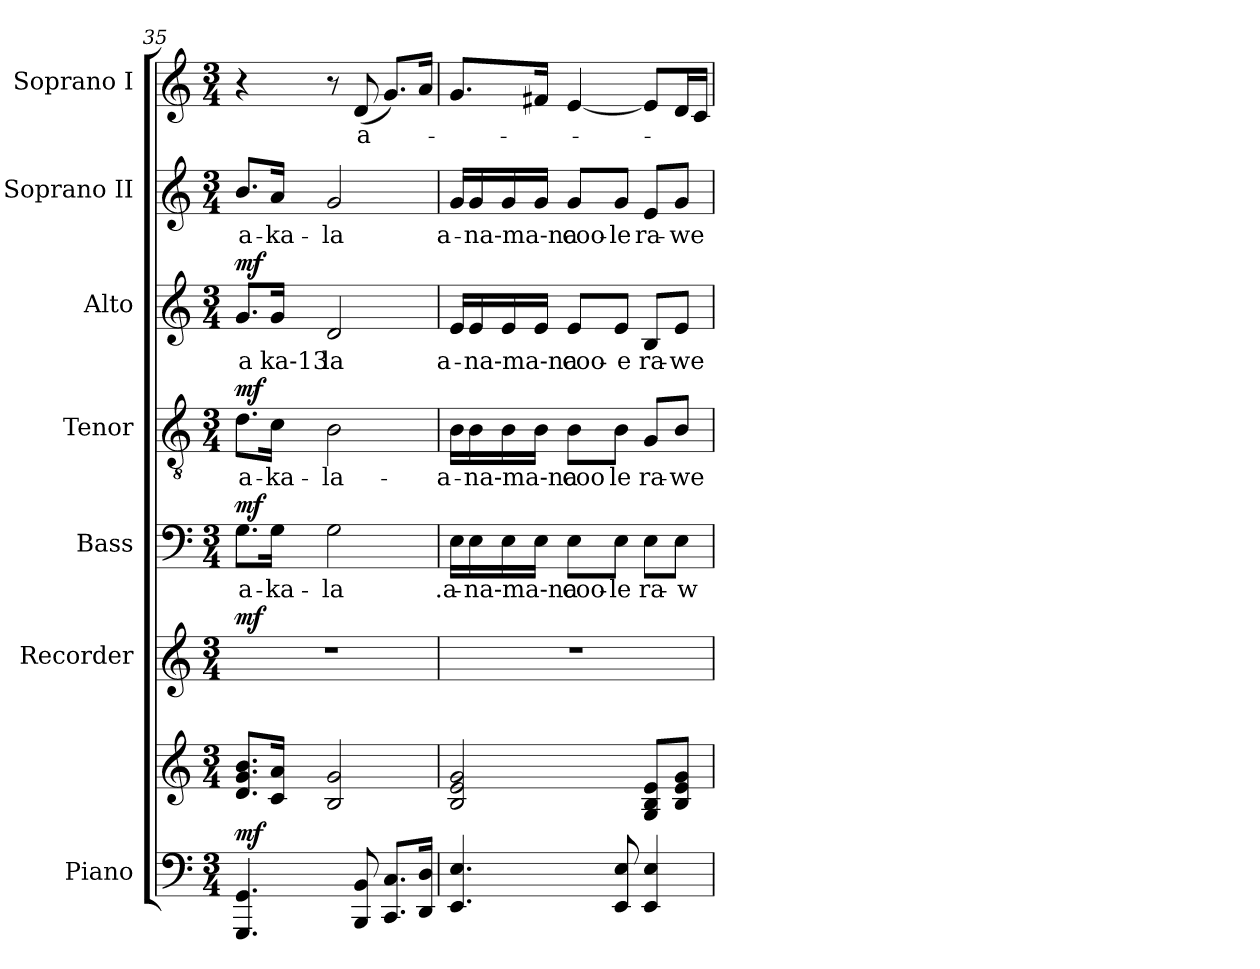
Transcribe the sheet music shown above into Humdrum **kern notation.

**kern	**kern	**dynam	**kern	**dynam	**kern	**text	**dynam	**kern	**text	**dynam	**kern	**text	**dynam	**kern	**text	**kern	**text
*part7	*part7	*part7	*part6	*part6	*part5	*part5	*part5	*part4	*part4	*part4	*part3	*part3	*part3	*part2	*part2	*part1	*part1
*staff8	*staff7	*staff7/8	*staff6	*staff6	*staff5	*staff5	*staff5	*staff4	*staff4	*staff4	*staff3	*staff3	*staff3	*staff2	*staff2	*staff1	*staff1
*I"Piano	*	*	*I"Recorder	*	*I"Bass	*	*	*I"Tenor	*	*	*I"Alto	*	*	*I"Soprano II	*	*I"Soprano I	*
*I'Pno.	*	*	*I'R.	*	*I'B.	*	*	*I'T.	*	*	*I'A.	*	*	*I'S.2	*	*I'S.1	*
*clefF4	*clefG2	*	*clefG2	*	*clefF4	*	*	*clefGv2	*	*	*clefG2	*	*	*clefG2	*	*clefG2	*
*k[]	*k[]	*	*k[]	*	*k[]	*	*	*k[]	*	*	*k[]	*	*	*k[]	*	*k[]	*
*M3/4	*M3/4	*	*M3/4	*	*M3/4	*	*	*M3/4	*	*	*M3/4	*	*	*M3/4	*	*M3/4	*
=35	=35	=35	=35	=35	=35	=35	=35	=35	=35	=35	=35	=35	=35	=35	=35	=35	=35
!	!	!LO:DY:a=2	!	!LO:DY:a	!	!	!LO:DY:a	!	!	!LO:DY:a	!	!	!LO:DY:a	!	!	!	!
4.GGG/ 4.GG/	8.d/ 8.g/ 8.b/L	mf	2.r	mf	8.G\L	a-	mf	8.d\L	a-	mf	8.g/L	a	mf	8.b/L	a-	4r	.
.	16c/ 16a/Jk	.	.	.	16G\Jk	-ka-	.	16c\Jk	-ka-	.	16g/Jk	ka-13	.	16a/Jk	-ka-	.	.
.	2B/ 2g/	.	.	.	2G\	-la	.	2B\	-la-	.	2d/	-la	.	2g/	-la	8r	.
8BBB/ 8BB/	.	.	.	.	.	.	.	.	.	.	.	.	.	.	.	(8d/	a-
8.CC/ 8.C/L	.	.	.	.	.	.	.	.	.	.	.	.	.	.	.	8.g/L)	.
16DD/ 16D/Jk	.	.	.	.	.	.	.	.	.	.	.	.	.	.	.	16a/Jk	.
!!LO:LB:g=z
=36	=36	=36	=36	=36	=36	=36	=36	=36	=36	=36	=36	=36	=36	=36	=36	=36	=36
4.EE/ 4.E/	2B/ 2e/ 2g/	.	2.r	.	16E\LL	.a-	.	16B\LL	-a-	.	16e/LL	a-	.	16g/LL	a-	8.g/L	.
.	.	.	.	.	16E\	-na-ma-na	.	16B\	-na-ma-na	.	16e/	-na-ma-na	.	16g/	-na-ma-na	.	.
.	.	.	.	.	16E\	.	.	16B\	.	.	16e/	.	.	16g/	.	.	.
.	.	.	.	.	16E\JJ	.	.	16B\JJ	.	.	16e/JJ	.	.	16g/JJ	.	16f#X/Jk	.
.	.	.	.	.	8E\L	coo-	.	8B\L	coo	.	8e/L	coo-	.	8g/L	coo-	[4e/	.
8EE/ 8E/	.	.	.	.	8E\J	-le	.	8B\J	-le	.	8e/J	-e	.	8g/J	-le	.	.
4EE/ 4E/	8G/ 8B/ 8e/L	.	.	.	8E\L	ra-	.	8G/L	ra-	.	8B/L	ra-	.	8e/L	ra-	8e/L]	.
.	8B/ 8e/ 8g/J	.	.	.	8E\J	-w	.	8B/J	-we	.	8e/J	-we	.	8g/J	-we	16d/L	.
.	.	.	.	.	.	.	.	.	.	.	.	.	.	.	.	16c/JJ	.
=	=	=	=	=	=	=	=	=	=	=	=	=	=	=	=	=	=
*-	*-	*-	*-	*-	*-	*-	*-	*-	*-	*-	*-	*-	*-	*-	*-	*-	*-
